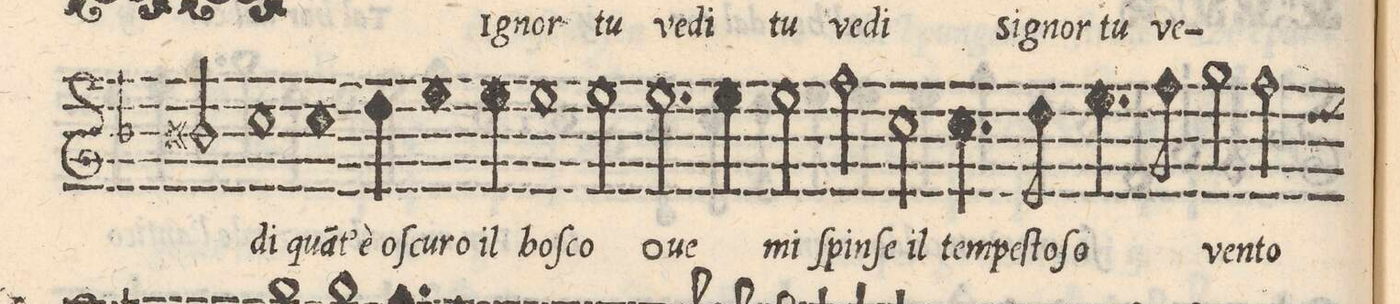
**kern	**text
*I"CANTO	*
*clefG2	*
*k[b-]	*
*met(c)	*
*M2/1	*
2bn/	.
=7-	=7-
1cc\	-di
*col	*
1cc\	qua(n)-
=8-	=8-
2dd\	-t`è_oſ-
1ee\	-cu-
2ee\	-ro_il
*Xcol	*
=9-	=9-
1ee\	bo-
2ee\	-ſco
2.ee\	O-
=10-	=10-
4ee\	-ue
2ee\	mi
2ff\	ſpin-
2cc\	-ſe_il
=11-	=11-
4.cc\	tem-
8dd\	-pe-
4.ee\	-ſto-
8ff\	-ſo
2gg\	ven-
2ff\	-to
=12-	=12-
*-	*-
